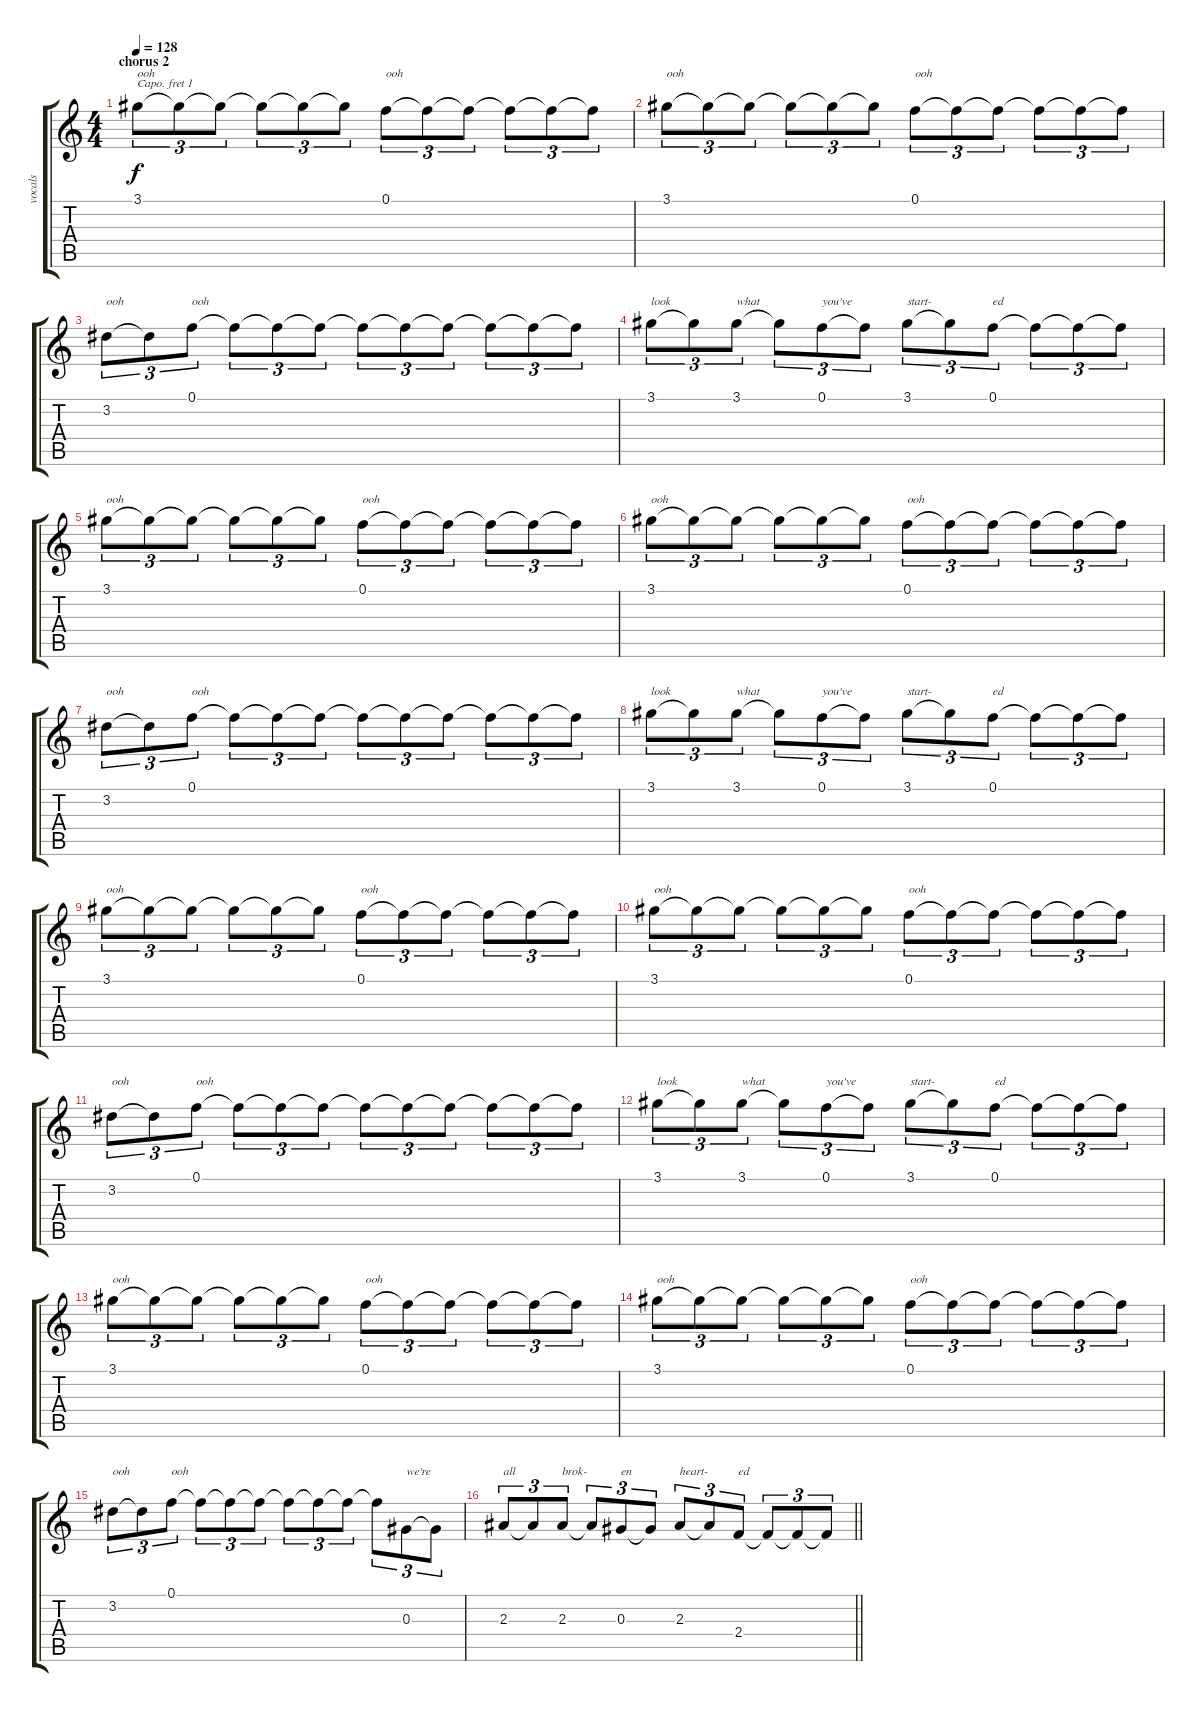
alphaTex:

\track ("vocals" "vocals") {instrument electricguitarjazz}
\staff {score tabs}
\capo 1
\tuning (E4 B3 G3 D3 A2 E2) {hide}
\ts (4 4)
\section ("" "chorus 2")
\tempo 128
\clef g2
\ks c
3.1.8{tu (3 2) txt "ooh" dy f} 3.1{t}.8{tu (3 2)} 3.1{t}.8{tu (3 2)} 3.1{t}.8{tu (3 2)} 3.1{t}.8{tu (3 2)} 3.1{t}.8{tu (3 2)} 0.1.8{tu (3 2) txt "ooh"} 0.1{t}.8{tu (3 2)} 0.1{t}.8{tu (3 2)} 0.1{t}.8{tu (3 2)} 0.1{t}.8{tu (3 2)} 0.1{t}.8{tu (3 2)} |
3.1.8{tu (3 2) txt "ooh"} 3.1{t}.8{tu (3 2)} 3.1{t}.8{tu (3 2)} 3.1{t}.8{tu (3 2)} 3.1{t}.8{tu (3 2)} 3.1{t}.8{tu (3 2)} 0.1.8{tu (3 2) txt "ooh"} 0.1{t}.8{tu (3 2)} 0.1{t}.8{tu (3 2)} 0.1{t}.8{tu (3 2)} 0.1{t}.8{tu (3 2)} 0.1{t}.8{tu (3 2)} |
3.2.8{tu (3 2) txt "ooh"} 3.2{t}.8{tu (3 2)} 0.1.8{tu (3 2) txt "ooh"} 0.1{t}.8{tu (3 2)} 0.1{t}.8{tu (3 2)} 0.1{t}.8{tu (3 2)} 0.1{t}.8{tu (3 2)} 0.1{t}.8{tu (3 2)} 0.1{t}.8{tu (3 2)} 0.1{t}.8{tu (3 2)} 0.1{t}.8{tu (3 2)} 0.1{t}.8{tu (3 2)} |
3.1.8{tu (3 2) txt "look "} 3.1{t}.8{tu (3 2)} 3.1.8{tu (3 2) txt "what"} 3.1{t}.8{tu (3 2)} 0.1.8{tu (3 2) txt "you've"} 0.1{t}.8{tu (3 2)} 3.1.8{tu (3 2) txt "start-"} 3.1{t}.8{tu (3 2)} 0.1.8{tu (3 2) txt "ed"} 0.1{t}.8{tu (3 2)} 0.1{t}.8{tu (3 2)} 0.1{t}.8{tu (3 2)} |
3.1.8{tu (3 2) txt "ooh"} 3.1{t}.8{tu (3 2)} 3.1{t}.8{tu (3 2)} 3.1{t}.8{tu (3 2)} 3.1{t}.8{tu (3 2)} 3.1{t}.8{tu (3 2)} 0.1.8{tu (3 2) txt "ooh"} 0.1{t}.8{tu (3 2)} 0.1{t}.8{tu (3 2)} 0.1{t}.8{tu (3 2)} 0.1{t}.8{tu (3 2)} 0.1{t}.8{tu (3 2)} |
3.1.8{tu (3 2) txt "ooh"} 3.1{t}.8{tu (3 2)} 3.1{t}.8{tu (3 2)} 3.1{t}.8{tu (3 2)} 3.1{t}.8{tu (3 2)} 3.1{t}.8{tu (3 2)} 0.1.8{tu (3 2) txt "ooh"} 0.1{t}.8{tu (3 2)} 0.1{t}.8{tu (3 2)} 0.1{t}.8{tu (3 2)} 0.1{t}.8{tu (3 2)} 0.1{t}.8{tu (3 2)} |
3.2.8{tu (3 2) txt "ooh"} 3.2{t}.8{tu (3 2)} 0.1.8{tu (3 2) txt "ooh"} 0.1{t}.8{tu (3 2)} 0.1{t}.8{tu (3 2)} 0.1{t}.8{tu (3 2)} 0.1{t}.8{tu (3 2)} 0.1{t}.8{tu (3 2)} 0.1{t}.8{tu (3 2)} 0.1{t}.8{tu (3 2)} 0.1{t}.8{tu (3 2)} 0.1{t}.8{tu (3 2)} |
3.1.8{tu (3 2) txt "look "} 3.1{t}.8{tu (3 2)} 3.1.8{tu (3 2) txt "what"} 3.1{t}.8{tu (3 2)} 0.1.8{tu (3 2) txt "you've"} 0.1{t}.8{tu (3 2)} 3.1.8{tu (3 2) txt "start-"} 3.1{t}.8{tu (3 2)} 0.1.8{tu (3 2) txt "ed"} 0.1{t}.8{tu (3 2)} 0.1{t}.8{tu (3 2)} 0.1{t}.8{tu (3 2)} |
3.1.8{tu (3 2) txt "ooh"} 3.1{t}.8{tu (3 2)} 3.1{t}.8{tu (3 2)} 3.1{t}.8{tu (3 2)} 3.1{t}.8{tu (3 2)} 3.1{t}.8{tu (3 2)} 0.1.8{tu (3 2) txt "ooh"} 0.1{t}.8{tu (3 2)} 0.1{t}.8{tu (3 2)} 0.1{t}.8{tu (3 2)} 0.1{t}.8{tu (3 2)} 0.1{t}.8{tu (3 2)} |
3.1.8{tu (3 2) txt "ooh"} 3.1{t}.8{tu (3 2)} 3.1{t}.8{tu (3 2)} 3.1{t}.8{tu (3 2)} 3.1{t}.8{tu (3 2)} 3.1{t}.8{tu (3 2)} 0.1.8{tu (3 2) txt "ooh"} 0.1{t}.8{tu (3 2)} 0.1{t}.8{tu (3 2)} 0.1{t}.8{tu (3 2)} 0.1{t}.8{tu (3 2)} 0.1{t}.8{tu (3 2)} |
3.2.8{tu (3 2) txt "ooh"} 3.2{t}.8{tu (3 2)} 0.1.8{tu (3 2) txt "ooh"} 0.1{t}.8{tu (3 2)} 0.1{t}.8{tu (3 2)} 0.1{t}.8{tu (3 2)} 0.1{t}.8{tu (3 2)} 0.1{t}.8{tu (3 2)} 0.1{t}.8{tu (3 2)} 0.1{t}.8{tu (3 2)} 0.1{t}.8{tu (3 2)} 0.1{t}.8{tu (3 2)} |
3.1.8{tu (3 2) txt "look "} 3.1{t}.8{tu (3 2)} 3.1.8{tu (3 2) txt "what"} 3.1{t}.8{tu (3 2)} 0.1.8{tu (3 2) txt "you've"} 0.1{t}.8{tu (3 2)} 3.1.8{tu (3 2) txt "start-"} 3.1{t}.8{tu (3 2)} 0.1.8{tu (3 2) txt "ed"} 0.1{t}.8{tu (3 2)} 0.1{t}.8{tu (3 2)} 0.1{t}.8{tu (3 2)} |
3.1.8{tu (3 2) txt "ooh"} 3.1{t}.8{tu (3 2)} 3.1{t}.8{tu (3 2)} 3.1{t}.8{tu (3 2)} 3.1{t}.8{tu (3 2)} 3.1{t}.8{tu (3 2)} 0.1.8{tu (3 2) txt "ooh"} 0.1{t}.8{tu (3 2)} 0.1{t}.8{tu (3 2)} 0.1{t}.8{tu (3 2)} 0.1{t}.8{tu (3 2)} 0.1{t}.8{tu (3 2)} |
3.1.8{tu (3 2) txt "ooh"} 3.1{t}.8{tu (3 2)} 3.1{t}.8{tu (3 2)} 3.1{t}.8{tu (3 2)} 3.1{t}.8{tu (3 2)} 3.1{t}.8{tu (3 2)} 0.1.8{tu (3 2) txt "ooh"} 0.1{t}.8{tu (3 2)} 0.1{t}.8{tu (3 2)} 0.1{t}.8{tu (3 2)} 0.1{t}.8{tu (3 2)} 0.1{t}.8{tu (3 2)} |
3.2.8{tu (3 2) txt "ooh"} 3.2{t}.8{tu (3 2)} 0.1.8{tu (3 2) txt "ooh"} 0.1{t}.8{tu (3 2)} 0.1{t}.8{tu (3 2)} 0.1{t}.8{tu (3 2)} 0.1{t}.8{tu (3 2)} 0.1{t}.8{tu (3 2)} 0.1{t}.8{tu (3 2)} 0.1{t}.8{tu (3 2)} 0.3.8{tu (3 2) txt "we're"} 0.3{t}.8{tu (3 2)} |
\barLineRight lightlight
2.3.8{tu (3 2) txt "all"} 2.3{t}.8{tu (3 2)} 2.3.8{tu (3 2) txt "brok-"} 2.3{t}.8{tu (3 2)} 0.3.8{tu (3 2) txt "en"} 0.3{t}.8{tu (3 2)} 2.3.8{tu (3 2) txt "heart-"} 2.3{t}.8{tu (3 2)} 2.4.8{tu (3 2) txt "ed"} 2.4{t}.8{tu (3 2)} 2.4{t}.8{tu (3 2)} 2.4{t}.8{tu (3 2)}
